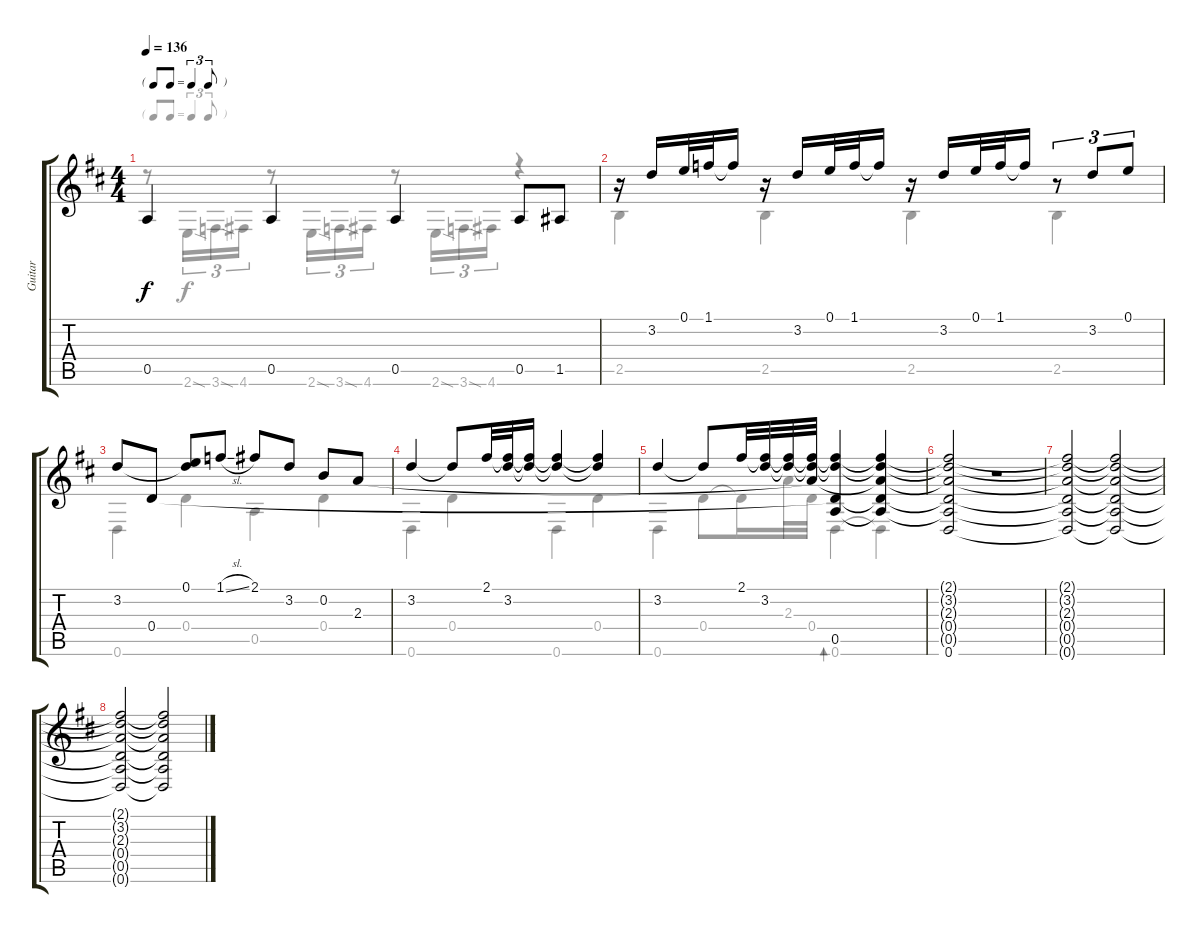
\track ("Guitar" "Guitar") {instrument acousticguitarsteel}
\staff {score tabs}
\tuning (E4 B3 G3 D3 A2 D2) {hide}
\voice
\ts (4 4)
\tf triplet8th
\tempo 136
\clef g2
\ks d
0.5.4{dy f} 0.5.4 0.5.4 0.5.8 1.5.8 |
r.16 3.2.16 0.1.32 1.1.32 1.1{t}.16 r.16 3.2.16 0.1.32 1.1.32 1.1{t}.16 r.16 3.2.16 0.1.32 1.1.32 1.1{t}.16 r.8{tu (3 2)} 3.2.8{tu (3 2)} 0.1.8{tu (3 2)} |
3.2.8 0.4.8 (0.1 3.2{t}).8 1.1{sl}.8 2.1.8 3.2.8 0.2.8 2.3.8 |
3.2.4 3.2{t}.8 2.1.32 (2.1{t} 3.2).32 (2.1{t} 3.2{t}).16 (2.1{t} 3.2{t}).4 (2.1{t} 3.2{t}).4 |
3.2.4 3.2{t}.8 2.1.32 (2.1{t} 3.2).32 (2.1{t} 3.2{t}).32 (2.1{t} 3.2{t} 2.3{t}).32 (2.1{t} 3.2{t} 0.4{t} 0.5).4 (2.1{t} 3.2{t} 2.3{t} 0.4{t} 0.5{t}).4 |
(2.1{t} 3.2{t} 2.3{t} 0.4{t} 0.5{t} 0.6).2 r.2 |
(2.1{t} 3.2{t} 2.3{t} 0.4{t} 0.5{t} 0.6{t}).2 (2.1{t} 3.2{t} 2.3{t} 0.4{t} 0.5{t} 0.6{t}).2 |
(2.1{t} 3.2{t} 2.3{t} 0.4{t} 0.5{t} 0.6{t}).2 (2.1{t} 3.2{t} 2.3{t} 0.4{t} 0.5{t} 0.6{t}).2
\voice
\clef g2
\ottava regular
\simile none
\ks d
r.8{dy f} 2.6{sod}.16{tu (3 2)} 3.6{sod}.16{tu (3 2)} 4.6.16{tu (3 2)} r.8 2.6{sod}.16{tu (3 2)} 3.6{sod}.16{tu (3 2)} 4.6.16{tu (3 2)} r.8 2.6{sod}.16{tu (3 2)} 3.6{sod}.16{tu (3 2)} 4.6.16{tu (3 2)} r.4 |
2.5.4 2.5.4 2.5.4 2.5.4 |
0.6.4 0.4{t}.4 0.5.4 0.4.4 |
0.6.4 0.4.4 0.6.4 0.4.4 |
0.6.4 0.4.8 0.4{t}.16 2.3.32 0.4.32 0.6.4{bd 30} 0.6{t}.4 |
|
|
